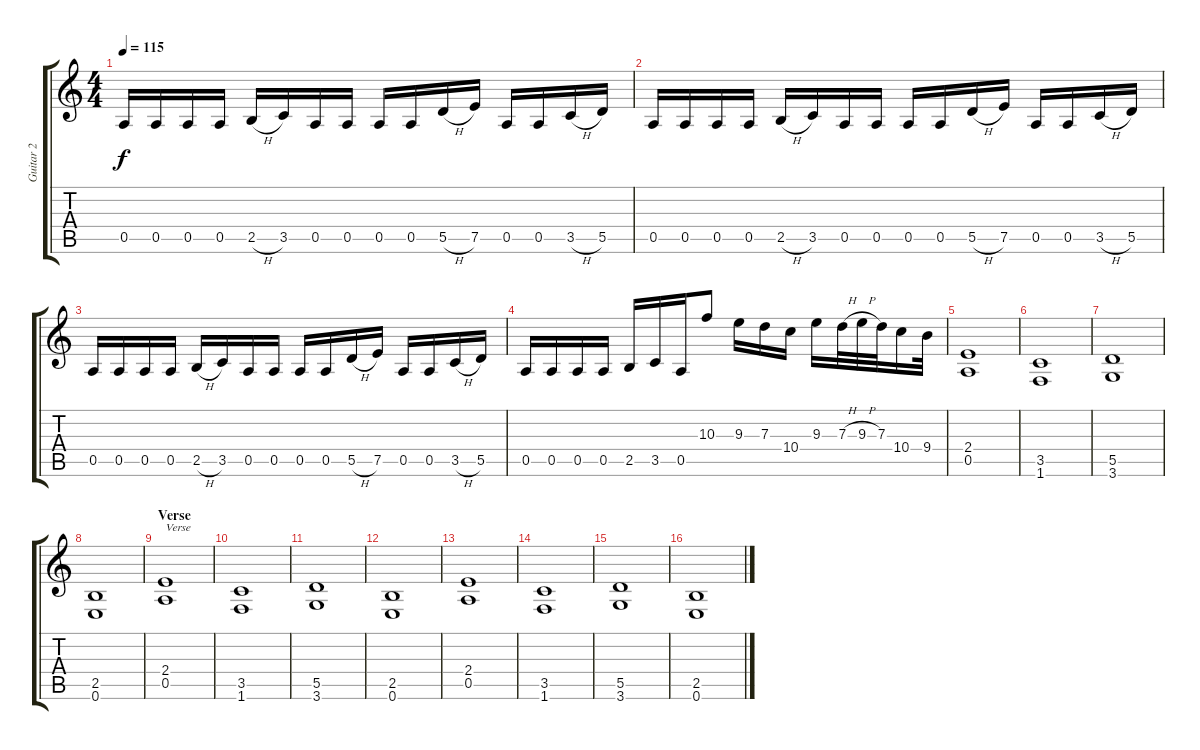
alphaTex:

\track ("Guitar 2" "Guitar 2") {instrument distortionguitar}
\staff {score tabs}
\tuning (E4 B3 G3 D3 A2 E2) {hide}
\ts (4 4)
\tempo 115
\clef g2
\ks c
0.5.16{dy f} 0.5.16 0.5.16 0.5.16 2.5{h}.16 3.5.16 0.5.16 0.5.16 0.5.16 0.5.16 5.5{h}.16 7.5.16 0.5.16 0.5.16 3.5{h}.16 5.5.16 |
0.5.16 0.5.16 0.5.16 0.5.16 2.5{h}.16 3.5.16 0.5.16 0.5.16 0.5.16 0.5.16 5.5{h}.16 7.5.16 0.5.16 0.5.16 3.5{h}.16 5.5.16 |
0.5.16 0.5.16 0.5.16 0.5.16 2.5{h}.16 3.5.16 0.5.16 0.5.16 0.5.16 0.5.16 5.5{h}.16 7.5.16 0.5.16 0.5.16 3.5{h}.16 5.5.16 |
0.5.16 0.5.16 0.5.16 0.5.16 2.5.16 3.5.16 0.5.16 10.3.8 9.3.16 7.3.16 10.4.16 9.3.16 7.3{h}.32 9.3{h}.32 7.3.32 10.4.16 9.4.32 |
(2.4 0.5).1 |
(3.5 1.6).1 |
(5.5 3.6).1 |
(2.5 0.6).1 |
\section ("" "Verse")
(2.4 0.5).1{txt "Verse"} |
(3.5 1.6).1 |
(5.5 3.6).1 |
(2.5 0.6).1 |
(2.4 0.5).1 |
(3.5 1.6).1 |
(5.5 3.6).1 |
(2.5 0.6).1
